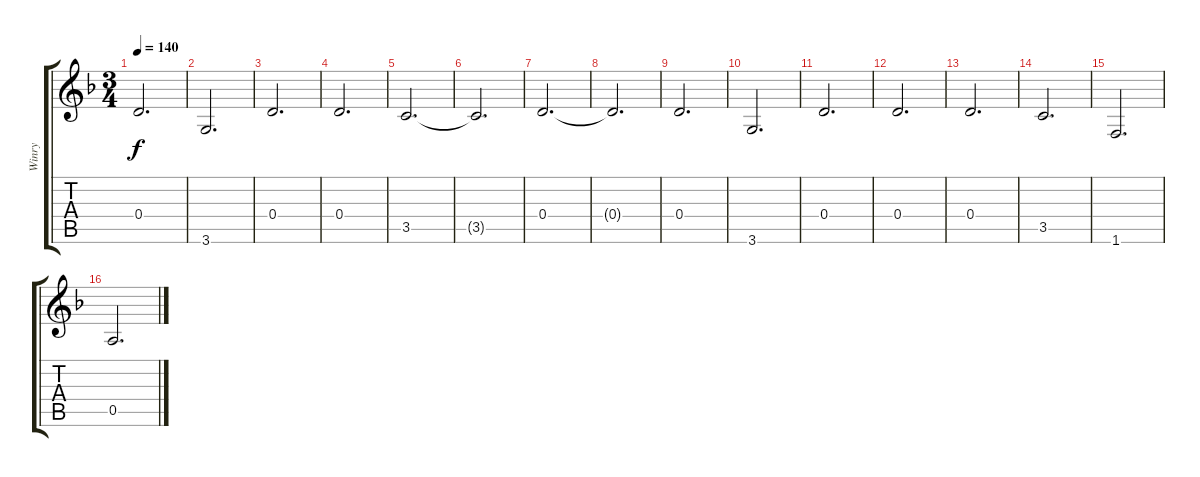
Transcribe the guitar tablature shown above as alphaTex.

\track ("Winry" "Winry") {instrument acousticguitarsteel}
\staff {score tabs}
\tuning (E4 B3 G3 D3 A2 E2) {hide}
\ts (3 4)
\tempo 140
\clef g2
\ks dminor
0.4.2{d dy f} |
3.6.2{d} |
0.4.2{d} |
0.4.2{d} |
3.5.2{d} |
3.5{t}.2{d} |
0.4.2{d} |
0.4{t}.2{d} |
0.4.2{d} |
3.6.2{d} |
0.4.2{d} |
0.4.2{d} |
0.4.2{d} |
3.5.2{d} |
1.6.2{d} |
0.5.2{d}
